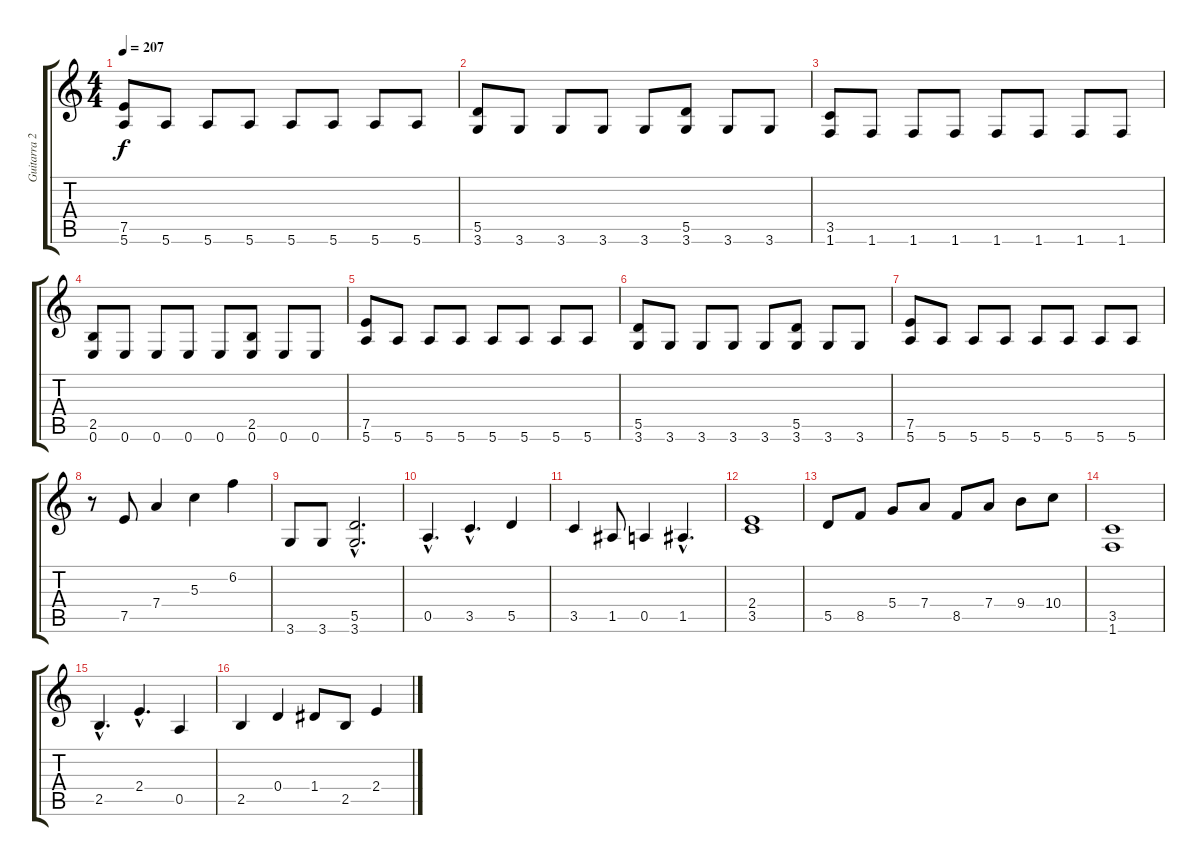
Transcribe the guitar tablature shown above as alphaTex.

\track ("Guitarra 2" "Guitarra 2") {instrument overdrivenguitar}
\staff {score tabs}
\tuning (E4 B3 G3 D3 A2 E2) {hide}
\ts (4 4)
\tempo 207
\clef g2
\ks c
(7.5 5.6).8{dy f} 5.6.8 5.6.8 5.6.8 5.6.8 5.6.8 5.6.8 5.6.8 |
(5.5 3.6).8 3.6.8 3.6.8 3.6.8 3.6.8 (5.5 3.6).8 3.6.8 3.6.8 |
(3.5 1.6).8 1.6.8 1.6.8 1.6.8 1.6.8 1.6.8 1.6.8 1.6.8 |
(2.5 0.6).8 0.6.8 0.6.8 0.6.8 0.6.8 (2.5 0.6).8 0.6.8 0.6.8 |
(7.5 5.6).8 5.6.8 5.6.8 5.6.8 5.6.8 5.6.8 5.6.8 5.6.8 |
(5.5 3.6).8 3.6.8 3.6.8 3.6.8 3.6.8 (5.5 3.6).8 3.6.8 3.6.8 |
(7.5 5.6).8 5.6.8 5.6.8 5.6.8 5.6.8 5.6.8 5.6.8 5.6.8 |
r.8 7.5.8 7.4.4 5.3.4 6.2.4 |
3.6.8 3.6.8 (5.5{hac} 3.6{hac}).2{d} |
0.5{hac}.4{d} 3.5{hac}.4{d} 5.5.4 |
3.5.4 1.5.8 0.5.4 1.5{hac}.4{d} |
(2.4 3.5).1 |
5.5.8 8.5.8 5.4.8 7.4.8 8.5.8 7.4.8 9.4.8 10.4.8 |
(3.5 1.6).1 |
2.5{hac}.4{d} 2.4{hac}.4{d} 0.5.4 |
2.5.4 0.4.4 1.4.8 2.5.8 2.4.4
